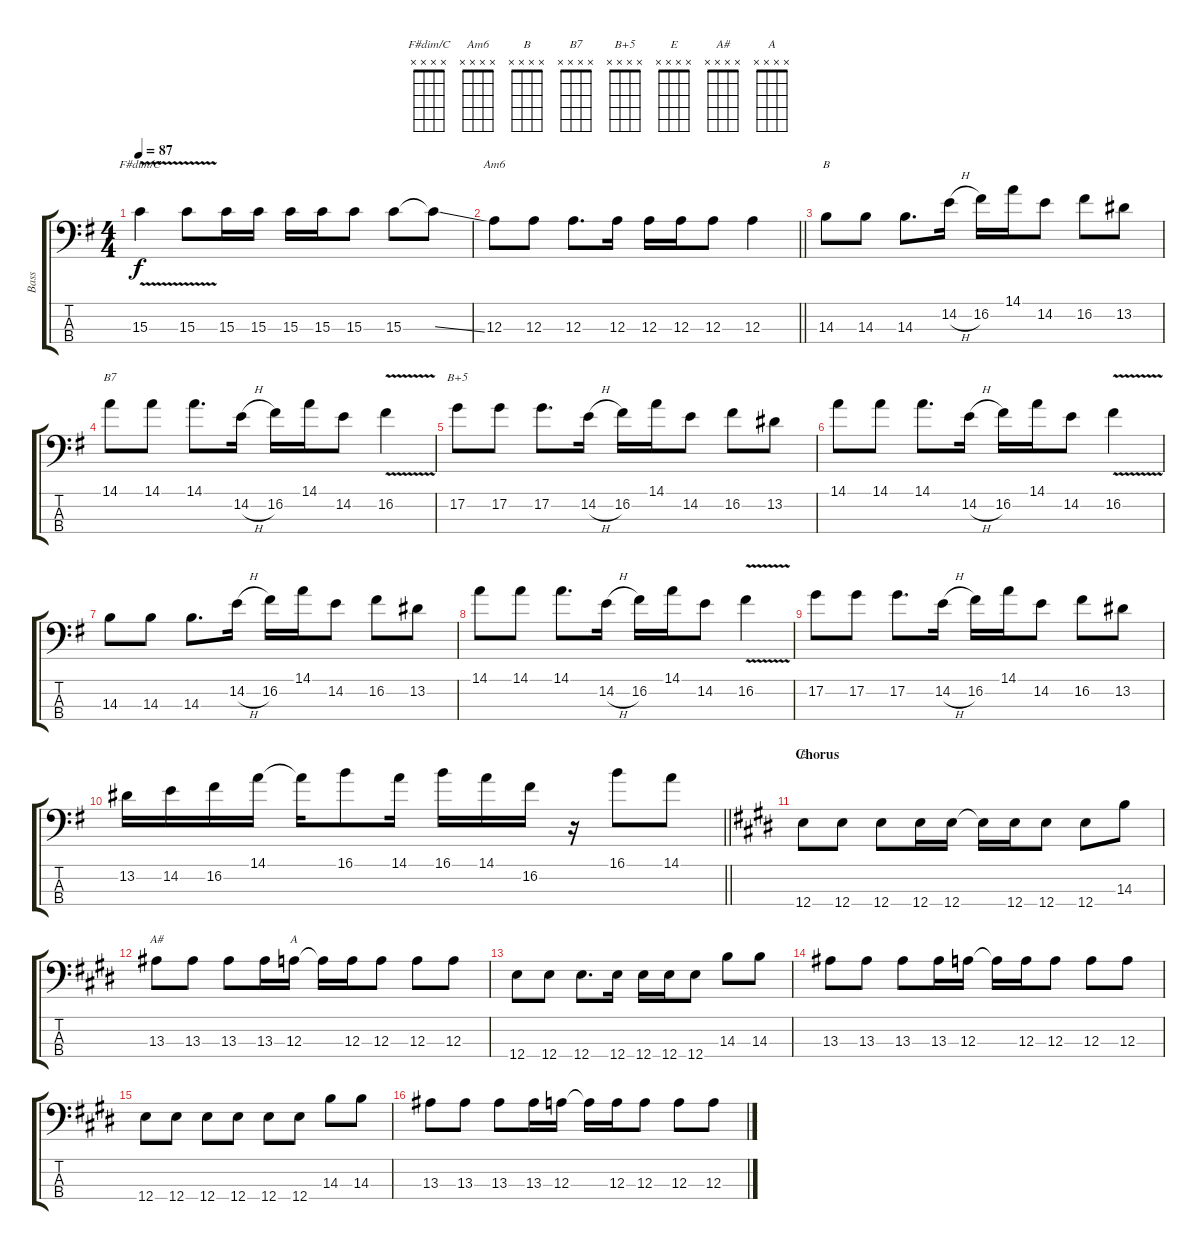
\track ("Bass" "Bass") {instrument electricbasspick}
\staff {score tabs}
\tuning (G2 D2 A1 E1) {hide}
\chord ("F#dim/C" x x x x)
\chord ("Am6" x x x x)
\chord ("B" x x x x)
\chord ("B7" x x x x)
\chord ("B+5" x x x x)
\chord ("E" x x x x)
\chord ("A#" x x x x)
\chord ("A" x x x x)
\ts (4 4)
\tempo 87
\clef f4
\ks eminor
15.3{v}.4{ch "F#dim/C" dy f} 15.3{v}.8 15.3.16 15.3.16 15.3.16 15.3.16 15.3.8 15.3.8 15.3{ss t}.8 |
\barLineRight lightlight
12.3.8{ch "Am6"} 12.3.8 12.3.8{d} 12.3.16 12.3.16 12.3.16 12.3.8 12.3.4 |
14.3.8{ch "B"} 14.3.8 14.3.8{d} 14.2{h}.16 16.2.16 14.1.16 14.2.8 16.2.8 13.2.8 |
14.1.8{ch "B7"} 14.1.8 14.1.8{d} 14.2{h}.16 16.2.16 14.1.16 14.2.8 16.2{v}.4 |
17.2.8{ch "B+5"} 17.2.8 17.2.8{d} 14.2{h}.16 16.2.16 14.1.16 14.2.8 16.2.8 13.2.8 |
14.1.8 14.1.8 14.1.8{d} 14.2{h}.16 16.2.16 14.1.16 14.2.8 16.2{v}.4 |
14.3.8 14.3.8 14.3.8{d} 14.2{h}.16 16.2.16 14.1.16 14.2.8 16.2.8 13.2.8 |
14.1.8 14.1.8 14.1.8{d} 14.2{h}.16 16.2.16 14.1.16 14.2.8 16.2{v}.4 |
17.2.8 17.2.8 17.2.8{d} 14.2{h}.16 16.2.16 14.1.16 14.2.8 16.2.8 13.2.8 |
\barLineRight lightlight
13.2.16 14.2.16 16.2.16 14.1.16 14.1{t}.16 16.1.8 14.1.16 16.1.16 14.1.16 16.2.16 r.16 16.1.8 14.1.8 |
\section ("" "Chorus")
\ks e
12.4.8{ch "E"} 12.4.8 12.4.8 12.4.16 12.4.16 12.4{t}.16 12.4.16 12.4.8 12.4.8 14.3.8 |
13.3.8{ch "A#"} 13.3.8 13.3.8 13.3.16 12.3.16{ch "A"} 12.3{t}.16 12.3.16 12.3.8 12.3.8 12.3.8 |
12.4.8 12.4.8 12.4.8{d} 12.4.16 12.4.16 12.4.16 12.4.8 14.3.8 14.3.8 |
13.3.8 13.3.8 13.3.8 13.3.16 12.3.16 12.3{t}.16 12.3.16 12.3.8 12.3.8 12.3.8 |
12.4.8 12.4.8 12.4.8 12.4.8 12.4.8 12.4.8 14.3.8 14.3.8 |
13.3.8 13.3.8 13.3.8 13.3.16 12.3.16 12.3{t}.16 12.3.16 12.3.8 12.3.8 12.3.8
